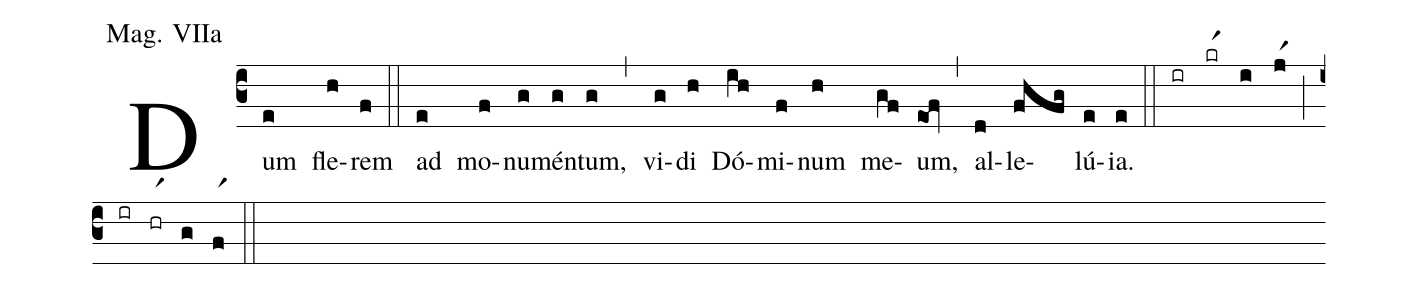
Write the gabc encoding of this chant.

annotation: Mag. VIIa;
%%
(c3)Dum(e) fle(h)rem(f) (::) ad(e) mo(f)nu(g)mén(g)tum,(g) (,) vi(g)di(h) Dó(ih)mi(f)num(h) me(gf)um,(eof) (,) al(d)le(fhfg)lú(e)ia.(e) (::) (ir)(krr1)(i)(jr1)(;)(ir)(hrr1)(g)(fr1)(::)
